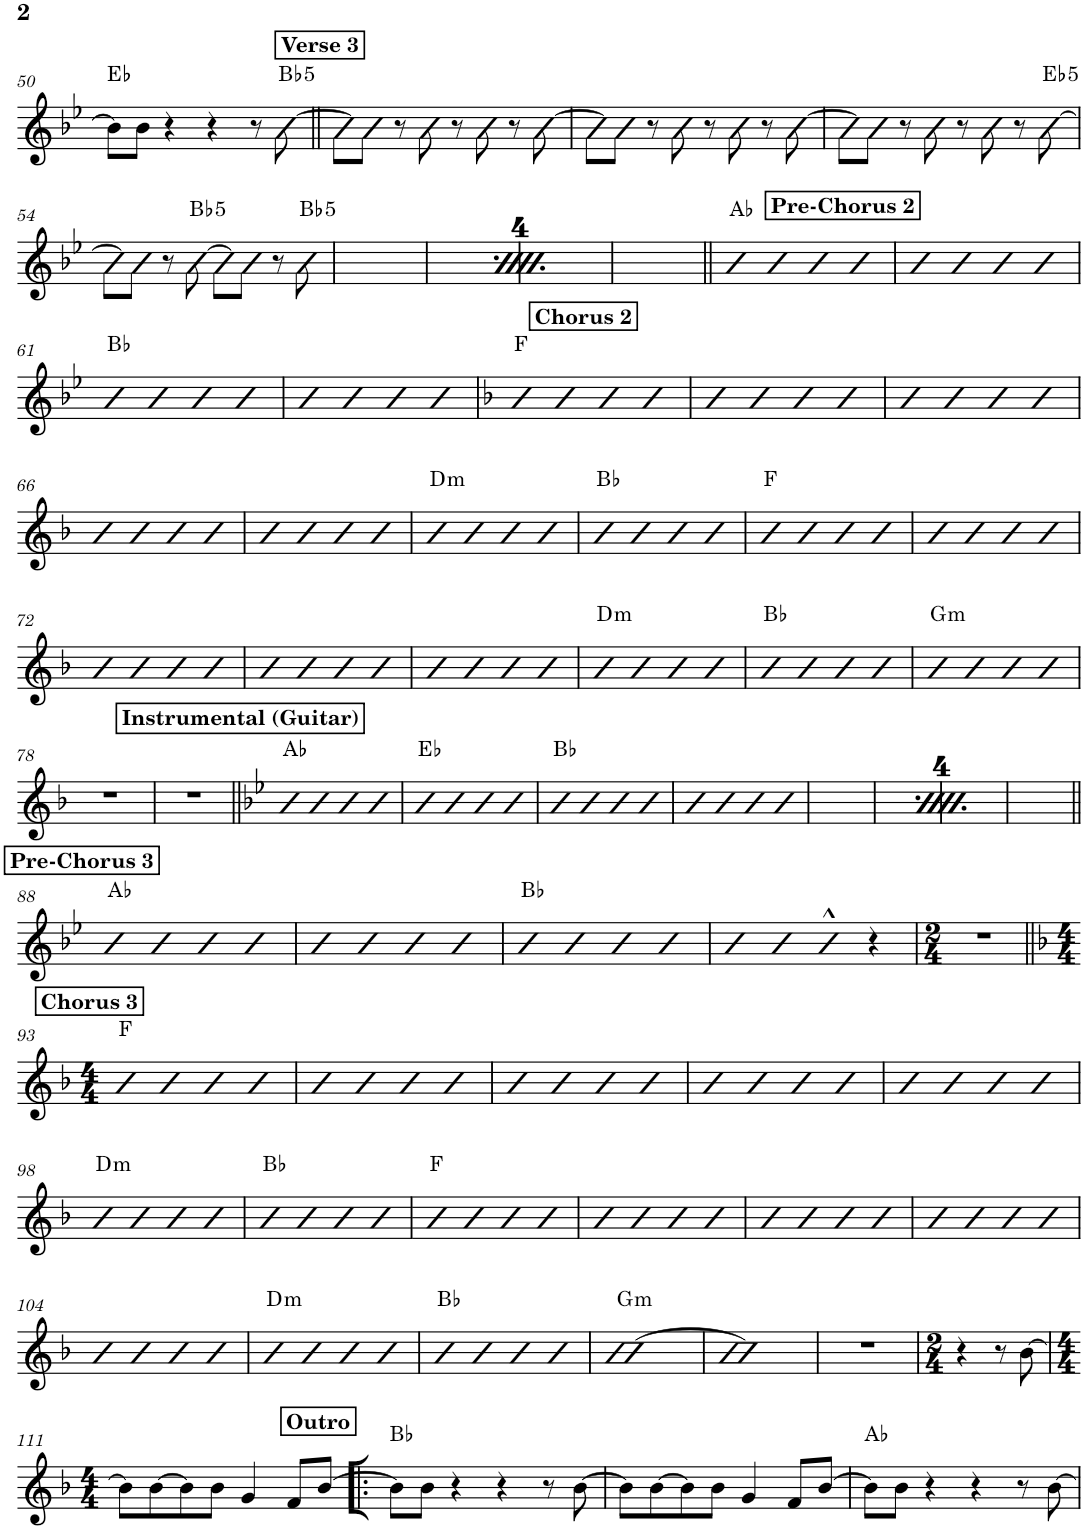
**kern	**harte
*part1	*part1
*staff1	*
*I"Piano	*
*I'Pno.	*
!!LO:PB:g=z
*clefG2	*
*k[b-e-]	*
*M4/4	*
=50	=50
8b-\L]	Eb:maj
8b-\J	.
4r	.
4r	.
8r	.
!	!LO:H:kt=5
[8b-\	Bb:(1,5)
!!LO:REH:place=s1:a:B:cj:t=Verse 3
=51||	=51||
8b-\L]	.
8b-\J	.
8r	.
8b-\	.
8r	.
8b-\	.
8r	.
[8b-\	.
=52	=52
8b-\L]	.
8b-\J	.
8r	.
8b-\	.
8r	.
8b-\	.
8r	.
[8b-\	.
=53	=53
8b-\L]	.
8b-\J	.
8r	.
8b-\	.
8r	.
8b-\	.
8r	.
!	!LO:H:kt=5
[8b-\	Eb:(1,5)
!!LO:LB:g=z
=54	=54
8b-\L]	.
8b-\J	.
8r	.
!	!LO:H:kt=5
[8b-\	Bb:(1,5)
8b-\L]	.
8b-\J	.
8r	.
!	!LO:H:kt=5
8b-\	Bb:(1,5)
!!LO:REH:place=s1:a:B:cj:t=Verse 3
=55	=55
8b-\L]	.
8b-\J	.
8r	.
8b-\	.
8r	.
8b-\	.
8r	.
[8b-\	.
=56	=56
8b-\L]	.
8b-\J	.
8r	.
8b-\	.
8r	.
8b-\	.
8r	.
[8b-\	.
=57	=57
8b-\L]	.
8b-\J	.
8r	.
8b-\	.
8r	.
8b-\	.
8r	.
!	!LO:H:kt=5
[8b-\	Eb:(1,5)
=58	=58
8b-\L]	.
8b-\J	.
8r	.
!	!LO:H:kt=5
[8b-\	Bb:(1,5)
8b-\L]	.
8b-\J	.
8r	.
!	!LO:H:kt=5
8b-\	Bb:(1,5)
!!LO:REH:place=s1:a:B:cj:t=Pre-Chorus 2
=59||	=59||
4b-	Ab:maj
4b-	.
4b-	.
4b-	.
=60	=60
4b-	.
4b-	.
4b-	.
4b-	.
!!LO:LB:g=z
=61	=61
4b-	Bb:maj
4b-	.
4b-	.
4b-	.
=62	=62
4b-	.
4b-	.
4b-	.
4b-	.
!!LO:REH:place=s1:a:B:cj:t=Chorus 2
=63	=63
*k[b-]	*
4b-	F:maj
4b-	.
4b-	.
4b-	.
=64	=64
4b-	.
4b-	.
4b-	.
4b-	.
=65	=65
4b-	.
4b-	.
4b-	.
4b-	.
!!LO:LB:g=z
=66	=66
4b-	.
4b-	.
4b-	.
4b-	.
=67	=67
4b-	.
4b-	.
4b-	.
4b-	.
=68	=68
!	!LO:H:kt=m
4b-	D:min
4b-	.
4b-	.
4b-	.
=69	=69
4b-	Bb:maj
4b-	.
4b-	.
4b-	.
=70	=70
4b-	F:maj
4b-	.
4b-	.
4b-	.
=71	=71
4b-	.
4b-	.
4b-	.
4b-	.
!!LO:LB:g=z
=72	=72
4b-	.
4b-	.
4b-	.
4b-	.
=73	=73
4b-	.
4b-	.
4b-	.
4b-	.
=74	=74
4b-	.
4b-	.
4b-	.
4b-	.
=75	=75
!	!LO:H:kt=m
4b-	D:min
4b-	.
4b-	.
4b-	.
=76	=76
4b-	Bb:maj
4b-	.
4b-	.
4b-	.
=77	=77
!	!LO:H:kt=m
4b-	G:min
4b-	.
4b-	.
4b-	.
!!LO:LB:g=z
=78	=78
1r	.
=79	=79
1r	.
!!LO:REH:place=s1:a:B:cj:t=Instrumental (Guitar)
=80||	=80||
*k[b-e-]	*
4b-	Ab:maj
4b-	.
4b-	.
4b-	.
=81	=81
4b-	Eb:maj
4b-	.
4b-	.
4b-	.
=82	=82
4b-	Bb:maj
4b-	.
4b-	.
4b-	.
=83	=83
4b-	.
4b-	.
4b-	.
4b-	.
!!LO:REH:place=s1:a:B:cj:t=Instrumental (Guitar)
=84	=84
4b-	Ab:maj
4b-	.
4b-	.
4b-	.
=85	=85
4b-	Eb:maj
4b-	.
4b-	.
4b-	.
=86	=86
4b-	Bb:maj
4b-	.
4b-	.
4b-	.
=87	=87
4b-	.
4b-	.
4b-	.
4b-	.
!!LO:LB:g=z
!!LO:REH:place=s1:a:B:cj:t=Pre-Chorus 3
=88||	=88||
4b-	Ab:maj
4b-	.
4b-	.
4b-	.
=89	=89
4b-	.
4b-	.
4b-	.
4b-	.
=90	=90
4b-	Bb:maj
4b-	.
4b-	.
4b-	.
=91	=91
4b-	.
4b-	.
4b-^^	.
4r	.
=92	=92
*M2/4	*
2r	.
!!LO:LB:g=z
!!LO:REH:place=s1:a:B:cj:t=Chorus 3
=93||	=93||
*k[b-]	*
*M4/4	*
4b-	F:maj
4b-	.
4b-	.
4b-	.
=94	=94
4b-	.
4b-	.
4b-	.
4b-	.
=95	=95
4b-	.
4b-	.
4b-	.
4b-	.
=96	=96
4b-	.
4b-	.
4b-	.
4b-	.
=97	=97
4b-	.
4b-	.
4b-	.
4b-	.
!!LO:LB:g=z
=98	=98
!	!LO:H:kt=m
4b-	D:min
4b-	.
4b-	.
4b-	.
=99	=99
4b-	Bb:maj
4b-	.
4b-	.
4b-	.
=100	=100
4b-	F:maj
4b-	.
4b-	.
4b-	.
=101	=101
4b-	.
4b-	.
4b-	.
4b-	.
=102	=102
4b-	.
4b-	.
4b-	.
4b-	.
=103	=103
4b-	.
4b-	.
4b-	.
4b-	.
!!LO:LB:g=z
=104	=104
4b-	.
4b-	.
4b-	.
4b-	.
=105	=105
!	!LO:H:kt=m
4b-	D:min
4b-	.
4b-	.
4b-	.
=106	=106
4b-	Bb:maj
4b-	.
4b-	.
4b-	.
=107	=107
!	!LO:H:kt=m
[1b-	G:min
=108	=108
1b-]	.
=109	=109
1r	.
=110	=110
*M2/4	*
4r	.
8r	.
[8b-\	.
!!LO:LB:g=z
=111	=111
*M4/4	*
8b-\L]	.
[8b-\	.
8b-\]	.
8b-\J	.
4g/	.
8f/L	.
[8b-/J	.
!!LO:REH:place=s1:a:B:cj:t=Outro
=112!|:	=112!|:
8b-\L]	Bb:maj
8b-\J	.
4r	.
4r	.
8r	.
[8b-\	.
=113	=113
8b-\L]	.
[8b-\	.
8b-\]	.
8b-\J	.
4g/	.
8f/L	.
[8b-/J	.
=114	=114
8b-\L]	Ab:maj
8b-\J	.
4r	.
4r	.
8r	.
[8b-\	.
=	=
*-	*-
